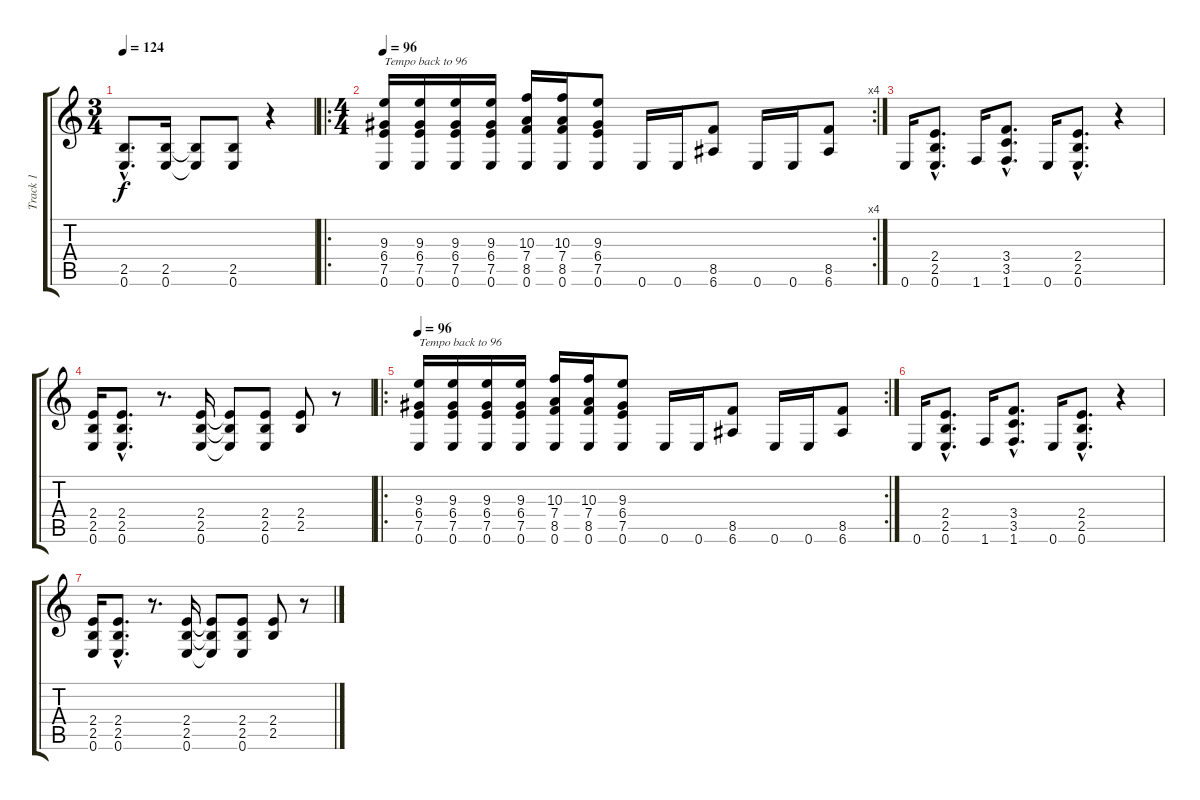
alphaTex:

\track ("Track 1" "Track 1") {instrument overdrivenguitar}
\staff {score tabs}
\tuning (E4 B3 G3 D3 A2 E2) {hide}
\ts (3 4)
\tempo 124
\clef g2
\ks c
(2.5{hac} 0.6{hac}).8{d dy f} (2.5 0.6).16 (2.5{t} 0.6{t}).8 (2.5 0.6).8 r.4 |
\ro
\rc 4
\ts (4 4)
\tempo 96
(9.3 6.4 7.5 0.6).16{txt "Tempo back to 96"} (9.3 6.4 7.5 0.6).16 (9.3 6.4 7.5 0.6).16 (9.3 6.4 7.5 0.6).16 (10.3 7.4 8.5 0.6).16 (10.3 7.4 8.5 0.6).16 (9.3 6.4 7.5 0.6).8 0.6.16 0.6.16 (8.5 6.6).8 0.6.16 0.6.16 (8.5 6.6).8 |
0.6.16 (2.4{hac} 2.5{hac} 0.6{hac}).8{d} 1.6.16 (3.4{hac} 3.5{hac} 1.6{hac}).8{d} 0.6.16 (2.4{hac} 2.5{hac} 0.6{hac}).8{d} r.4 |
(2.4 2.5 0.6).16 (2.4{hac} 2.5{hac} 0.6{hac}).8{d} r.8{d} (2.4 2.5 0.6).16 (2.4{t} 2.5{t} 0.6{t}).8 (2.4 2.5 0.6).8 (2.4 2.5).8 r.8 |
\ro
\rc 2
\tempo 96
(9.3 6.4 7.5 0.6).16{txt "Tempo back to 96"} (9.3 6.4 7.5 0.6).16 (9.3 6.4 7.5 0.6).16 (9.3 6.4 7.5 0.6).16 (10.3 7.4 8.5 0.6).16 (10.3 7.4 8.5 0.6).16 (9.3 6.4 7.5 0.6).8 0.6.16 0.6.16 (8.5 6.6).8 0.6.16 0.6.16 (8.5 6.6).8 |
0.6.16 (2.4{hac} 2.5{hac} 0.6{hac}).8{d} 1.6.16 (3.4{hac} 3.5{hac} 1.6{hac}).8{d} 0.6.16 (2.4{hac} 2.5{hac} 0.6{hac}).8{d} r.4 |
(2.4 2.5 0.6).16 (2.4{hac} 2.5{hac} 0.6{hac}).8{d} r.8{d} (2.4 2.5 0.6).16 (2.4{t} 2.5{t} 0.6{t}).8 (2.4 2.5 0.6).8 (2.4 2.5).8 r.8
